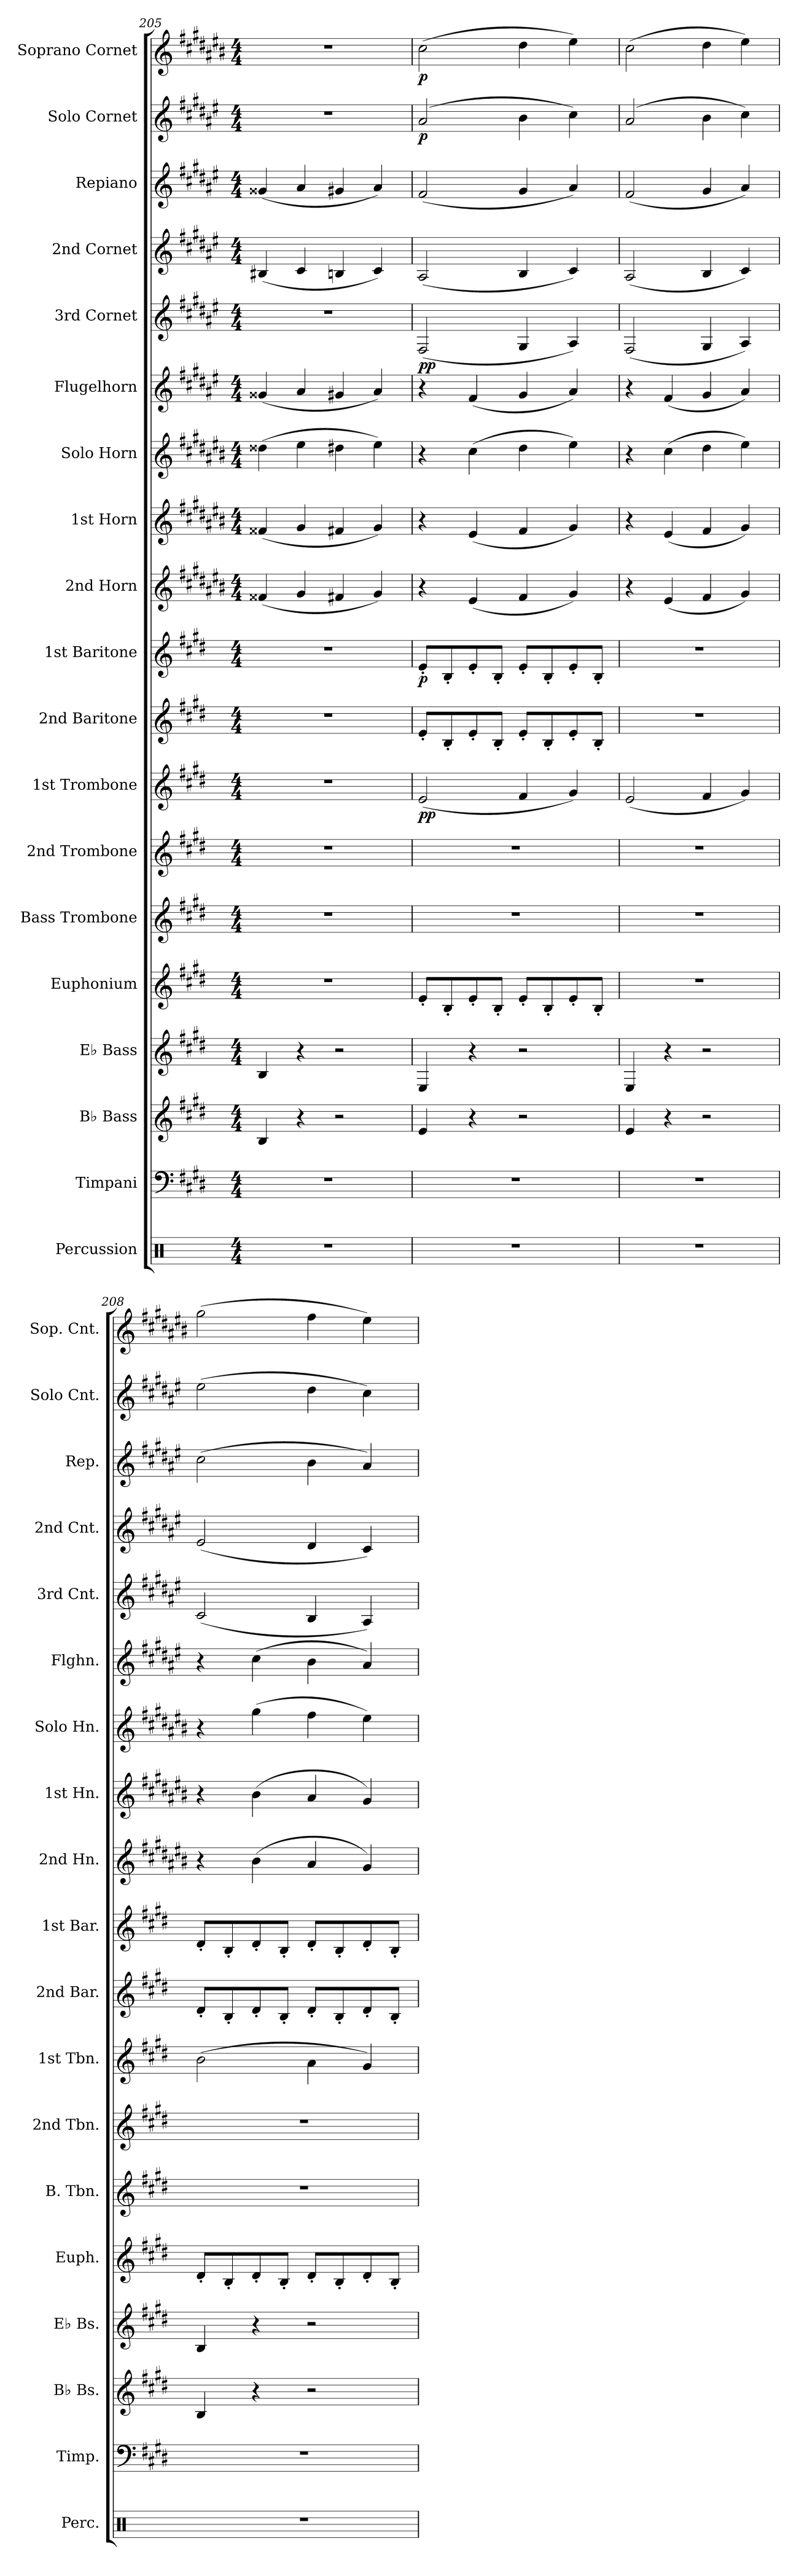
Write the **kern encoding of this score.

**kern	**kern	**kern	**kern	**kern	**kern	**kern	**kern	**dynam	**kern	**kern	**dynam	**kern	**kern	**kern	**kern	**kern	**dynam	**kern	**kern	**kern	**dynam	**kern	**dynam
*part19	*part18	*part17	*part16	*part15	*part14	*part13	*part12	*part12	*part11	*part10	*part10	*part9	*part8	*part7	*part6	*part5	*part5	*part4	*part3	*part2	*part2	*part1	*part1
*staff19	*staff18	*staff17	*staff16	*staff15	*staff14	*staff13	*staff12	*staff12	*staff11	*staff10	*staff10	*staff9	*staff8	*staff7	*staff6	*staff5	*staff5	*staff4	*staff3	*staff2	*staff2	*staff1	*staff1
*I"Percussion	*I"Timpani	*I"B♭ Bass	*I"E♭ Bass	*I"Euphonium	*I"Bass Trombone	*I"2nd Trombone	*I"1st Trombone	*	*I"2nd Baritone	*I"1st Baritone	*	*I"2nd Horn	*I"1st Horn	*I"Solo Horn	*I"Flugelhorn	*I"3rd Cornet	*	*I"2nd Cornet	*I"Repiano	*I"Solo Cornet	*	*I"Soprano Cornet	*
*I'Perc.	*I'Timp.	*I'B♭ Bs.	*I'E♭ Bs.	*I'Euph.	*I'B. Tbn.	*I'2nd Tbn.	*I'1st Tbn.	*	*I'2nd Bar.	*I'1st Bar.	*	*I'2nd Hn.	*I'1st Hn.	*I'Solo Hn.	*I'Flghn.	*I'3rd Cnt.	*	*I'2nd Cnt.	*I'Rep.	*I'Solo Cnt.	*	*I'Sop. Cnt.	*
*clefX	*clefF4	*clefG2	*clefG2	*clefG2	*clefG2	*clefG2	*clefG2	*	*clefG2	*clefG2	*	*clefG2	*clefG2	*clefG2	*clefG2	*clefG2	*	*clefG2	*clefG2	*clefG2	*	*clefG2	*
*	*	*ITrd15c26	*ITrd12c21	*ITrd8c14	*ITrd12c21	*ITrd8c14	*ITrd8c14	*	*ITrd8c14	*ITrd8c14	*	*ITrd5c9	*ITrd5c9	*ITrd5c9	*ITrd1c2	*ITrd1c2	*	*ITrd1c2	*ITrd1c2	*ITrd1c2	*	*ITrd-2c-3	*
*k[]	*k[f#c#g#d#]	*k[f#c#g#d#]	*k[f#c#g#d#]	*k[f#c#g#d#]	*k[f#c#g#d#]	*k[f#c#g#d#]	*k[f#c#g#d#]	*	*k[f#c#g#d#]	*k[f#c#g#d#]	*	*k[f#c#g#d#]	*k[f#c#g#d#]	*k[f#c#g#d#]	*k[f#c#g#d#]	*k[f#c#g#d#]	*	*k[f#c#g#d#]	*k[f#c#g#d#]	*k[f#c#g#d#]	*	*k[f#c#g#d#]	*
*M4/4	*M4/4	*M4/4	*M4/4	*M4/4	*M4/4	*M4/4	*M4/4	*	*M4/4	*M4/4	*	*M4/4	*M4/4	*M4/4	*M4/4	*M4/4	*	*M4/4	*M4/4	*M4/4	*	*M4/4	*
=205	=205	=205	=205	=205	=205	=205	=205	=205	=205	=205	=205	=205	=205	=205	=205	=205	=205	=205	=205	=205	=205	=205	=205
1r	1r	4BBB/	4BB/	1r	1r	1r	1r	.	1r	1r	.	(<4A#X/	(<4A#X/	(>4f##X\	(<4f##X/	1r	.	(<4A#X/	(<4f##X/	1r	.	1r	.
.	.	4r	4r	.	.	.	.	.	.	.	.	4B/	4B/	4g#\	4g#/	.	.	4B/	4g#/	.	.	.	.
.	.	2r	2r	.	.	.	.	.	.	.	.	4An/	4An/	4f#X\	4f#X/	.	.	4An/	4f#X/	.	.	.	.
.	.	.	.	.	.	.	.	.	.	.	.	4B/)	4B/)	4g#\)	4g#/)	.	.	4B/)	4g#/)	.	.	.	.
=206	=206	=206	=206	=206	=206	=206	=206	=206	=206	=206	=206	=206	=206	=206	=206	=206	=206	=206	=206	=206	=206	=206	=206
!	!	!	!	!	!	!	!	!LO:DY:b	!	!	!LO:DY:b	!	!	!	!	!	!LO:DY:b	!	!	!	!LO:DY:b	!	!LO:DY:b
1r	1r	4EE/	4EE/	8E'/L	1r	1r	(<2E/	pp	8E'/L	8E'/L	p	4r	4r	4r	4r	(<2E/	pp	(<2G#/	(<2e/	(>2g#/	p	(>2ee\	p
.	.	.	.	8BB'/	.	.	.	.	8BB'/	8BB'/	.	.	.	.	.	.	.	.	.	.	.	.	.
.	.	4r	4r	8E'/	.	.	.	.	8E'/	8E'/	.	(<4G#/	(<4G#/	(>4e\	(<4e/	.	.	.	.	.	.	.	.
.	.	.	.	8BB'/J	.	.	.	.	8BB'/J	8BB'/J	.	.	.	.	.	.	.	.	.	.	.	.	.
.	.	2r	2r	8E'/L	.	.	4F#/	.	8E'/L	8E'/L	.	4A/	4A/	4f#\	4f#/	4F#/	.	4A/	4f#/	4a\	.	4ff#\	.
.	.	.	.	8BB'/	.	.	.	.	8BB'/	8BB'/	.	.	.	.	.	.	.	.	.	.	.	.	.
.	.	.	.	8E'/	.	.	4G#/)	.	8E'/	8E'/	.	4B/)	4B/)	4g#\)	4g#/)	4G#/)	.	4B/)	4g#/)	4b\)	.	4gg#\)	.
.	.	.	.	8BB'/J	.	.	.	.	8BB'/J	8BB'/J	.	.	.	.	.	.	.	.	.	.	.	.	.
=207	=207	=207	=207	=207	=207	=207	=207	=207	=207	=207	=207	=207	=207	=207	=207	=207	=207	=207	=207	=207	=207	=207	=207
1r	1r	4EE/	4EE/	1r	1r	1r	(<2E/	.	1r	1r	.	4r	4r	4r	4r	(<2E/	.	(<2G#/	(<2e/	(>2g#/	.	(>2ee\	.
.	.	4r	4r	.	.	.	.	.	.	.	.	(<4G#/	(<4G#/	(>4e\	(<4e/	.	.	.	.	.	.	.	.
.	.	2r	2r	.	.	.	4F#/	.	.	.	.	4A/	4A/	4f#\	4f#/	4F#/	.	4A/	4f#/	4a\	.	4ff#\	.
.	.	.	.	.	.	.	4G#/)	.	.	.	.	4B/)	4B/)	4g#\)	4g#/)	4G#/)	.	4B/)	4g#/)	4b\)	.	4gg#\)	.
!!LO:PB:g=z
=208	=208	=208	=208	=208	=208	=208	=208	=208	=208	=208	=208	=208	=208	=208	=208	=208	=208	=208	=208	=208	=208	=208	=208
1r	1r	4BBB/	4BB/	8D#'/L	1r	1r	(>2B\	.	8D#'/L	8D#'/L	.	4r	4r	4r	4r	(<2B/	.	(<2d#/	(>2b\	(>2dd#\	.	(>2bb\	.
.	.	.	.	8BB'/	.	.	.	.	8BB'/	8BB'/	.	.	.	.	.	.	.	.	.	.	.	.	.
.	.	4r	4r	8D#'/	.	.	.	.	8D#'/	8D#'/	.	(>4d#\	(>4d#\	(>4b\	(>4b\	.	.	.	.	.	.	.	.
.	.	.	.	8BB'/J	.	.	.	.	8BB'/J	8BB'/J	.	.	.	.	.	.	.	.	.	.	.	.	.
.	.	2r	2r	8D#'/L	.	.	4A\	.	8D#'/L	8D#'/L	.	4c#/	4c#/	4a\	4a\	4A/	.	4c#/	4a\	4cc#\	.	4aa\	.
.	.	.	.	8BB'/	.	.	.	.	8BB'/	8BB'/	.	.	.	.	.	.	.	.	.	.	.	.	.
.	.	.	.	8D#'/	.	.	4G#/)	.	8D#'/	8D#'/	.	4B/)	4B/)	4g#\)	4g#/)	4G#/)	.	4B/)	4g#/)	4b\)	.	4gg#\)	.
.	.	.	.	8BB'/J	.	.	.	.	8BB'/J	8BB'/J	.	.	.	.	.	.	.	.	.	.	.	.	.
=	=	=	=	=	=	=	=	=	=	=	=	=	=	=	=	=	=	=	=	=	=	=	=
*-	*-	*-	*-	*-	*-	*-	*-	*-	*-	*-	*-	*-	*-	*-	*-	*-	*-	*-	*-	*-	*-	*-	*-
